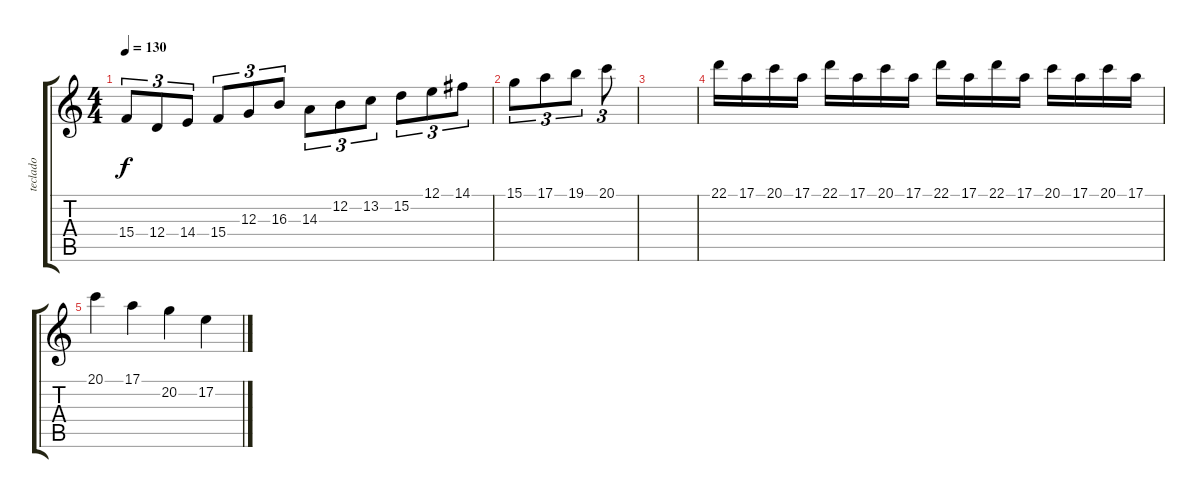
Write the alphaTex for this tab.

\track ("teclado" "teclado") {instrument churchorgan}
\staff {score tabs}
\tuning (E4 B3 G3 D3 A2 E2) {hide}
\ts (4 4)
\tempo 130
\clef g2
\ks c
15.4.8{tu (3 2) dy f} 12.4.8{tu (3 2)} 14.4.8{tu (3 2)} 15.4.8{tu (3 2)} 12.3.8{tu (3 2)} 16.3.8{tu (3 2)} 14.3.8{tu (3 2)} 12.2.8{tu (3 2)} 13.2.8{tu (3 2)} 15.2.8{tu (3 2)} 12.1.8{tu (3 2)} 14.1.8{tu (3 2)} |
15.1.8{tu (3 2)} 17.1.8{tu (3 2)} 19.1.8{tu (3 2)} 20.1.8{tu (3 2)} |
|
22.1.16 17.1.16 20.1.16 17.1.16 22.1.16 17.1.16 20.1.16 17.1.16 22.1.16 17.1.16 22.1.16 17.1.16 20.1.16 17.1.16 20.1.16 17.1.16 |
20.1.4 17.1.4 20.2.4 17.2.4
